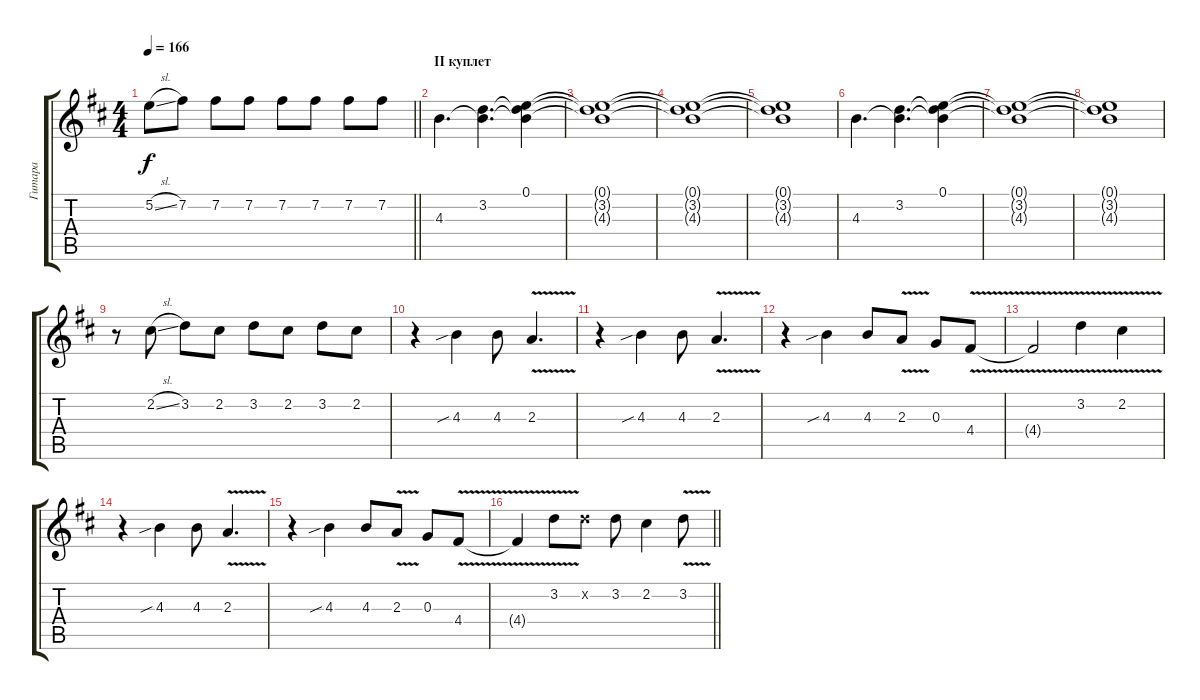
\track ("Гитара" "Гитара") {instrument distortionguitar}
\staff {score tabs}
\tuning (E4 B3 G3 D3 A2 E2) {hide}
\ts (4 4)
\tempo 166
\clef g2
\barLineRight lightlight
\ks bminor
5.2{sl}.8{dy f} 7.2.8 7.2.8 7.2.8 7.2.8 7.2.8 7.2.8 7.2.8 |
\section ("" "II куплет")
4.3.4{d volume 5} (3.2 4.3{t}).4{d} (0.1 3.2{t} 4.3{t}).4 |
(0.1{t} 3.2{t} 4.3{t}).1 |
(0.1{t} 3.2{t} 4.3{t}).1 |
(0.1{t} 3.2{t} 4.3{t}).1 |
4.3.4{d volume 12} (3.2 4.3{t}).4{d volume 6} (0.1 3.2{t} 4.3{t}).4 |
(0.1{t} 3.2{t} 4.3{t}).1 |
(0.1{t} 3.2{t} 4.3{t}).1 |
r.8{volume 11} 2.2{sl}.8 3.2.8 2.2.8 3.2.8 2.2.8 3.2.8 2.2.8 |
r.4{volume 11} 4.3{sib}.4 4.3.8 2.3{v}.4{d} |
r.4 4.3{sib}.4 4.3.8 2.3{v}.4{d} |
r.4 4.3{sib}.4 4.3.8 2.3{v}.8 0.3.8 4.4{v}.8 |
4.4{t}.2 3.2{v}.4 2.2{v}.4 |
r.4 4.3{sib}.4 4.3.8 2.3{v}.4{d} |
r.4 4.3{sib}.4 4.3.8 2.3{v}.8 0.3.8 4.4{v}.8 |
\barLineRight lightlight
4.4{t}.4 3.2{v}.8 3.2{x}.8 3.2.8 2.2.4 3.2{v}.8
